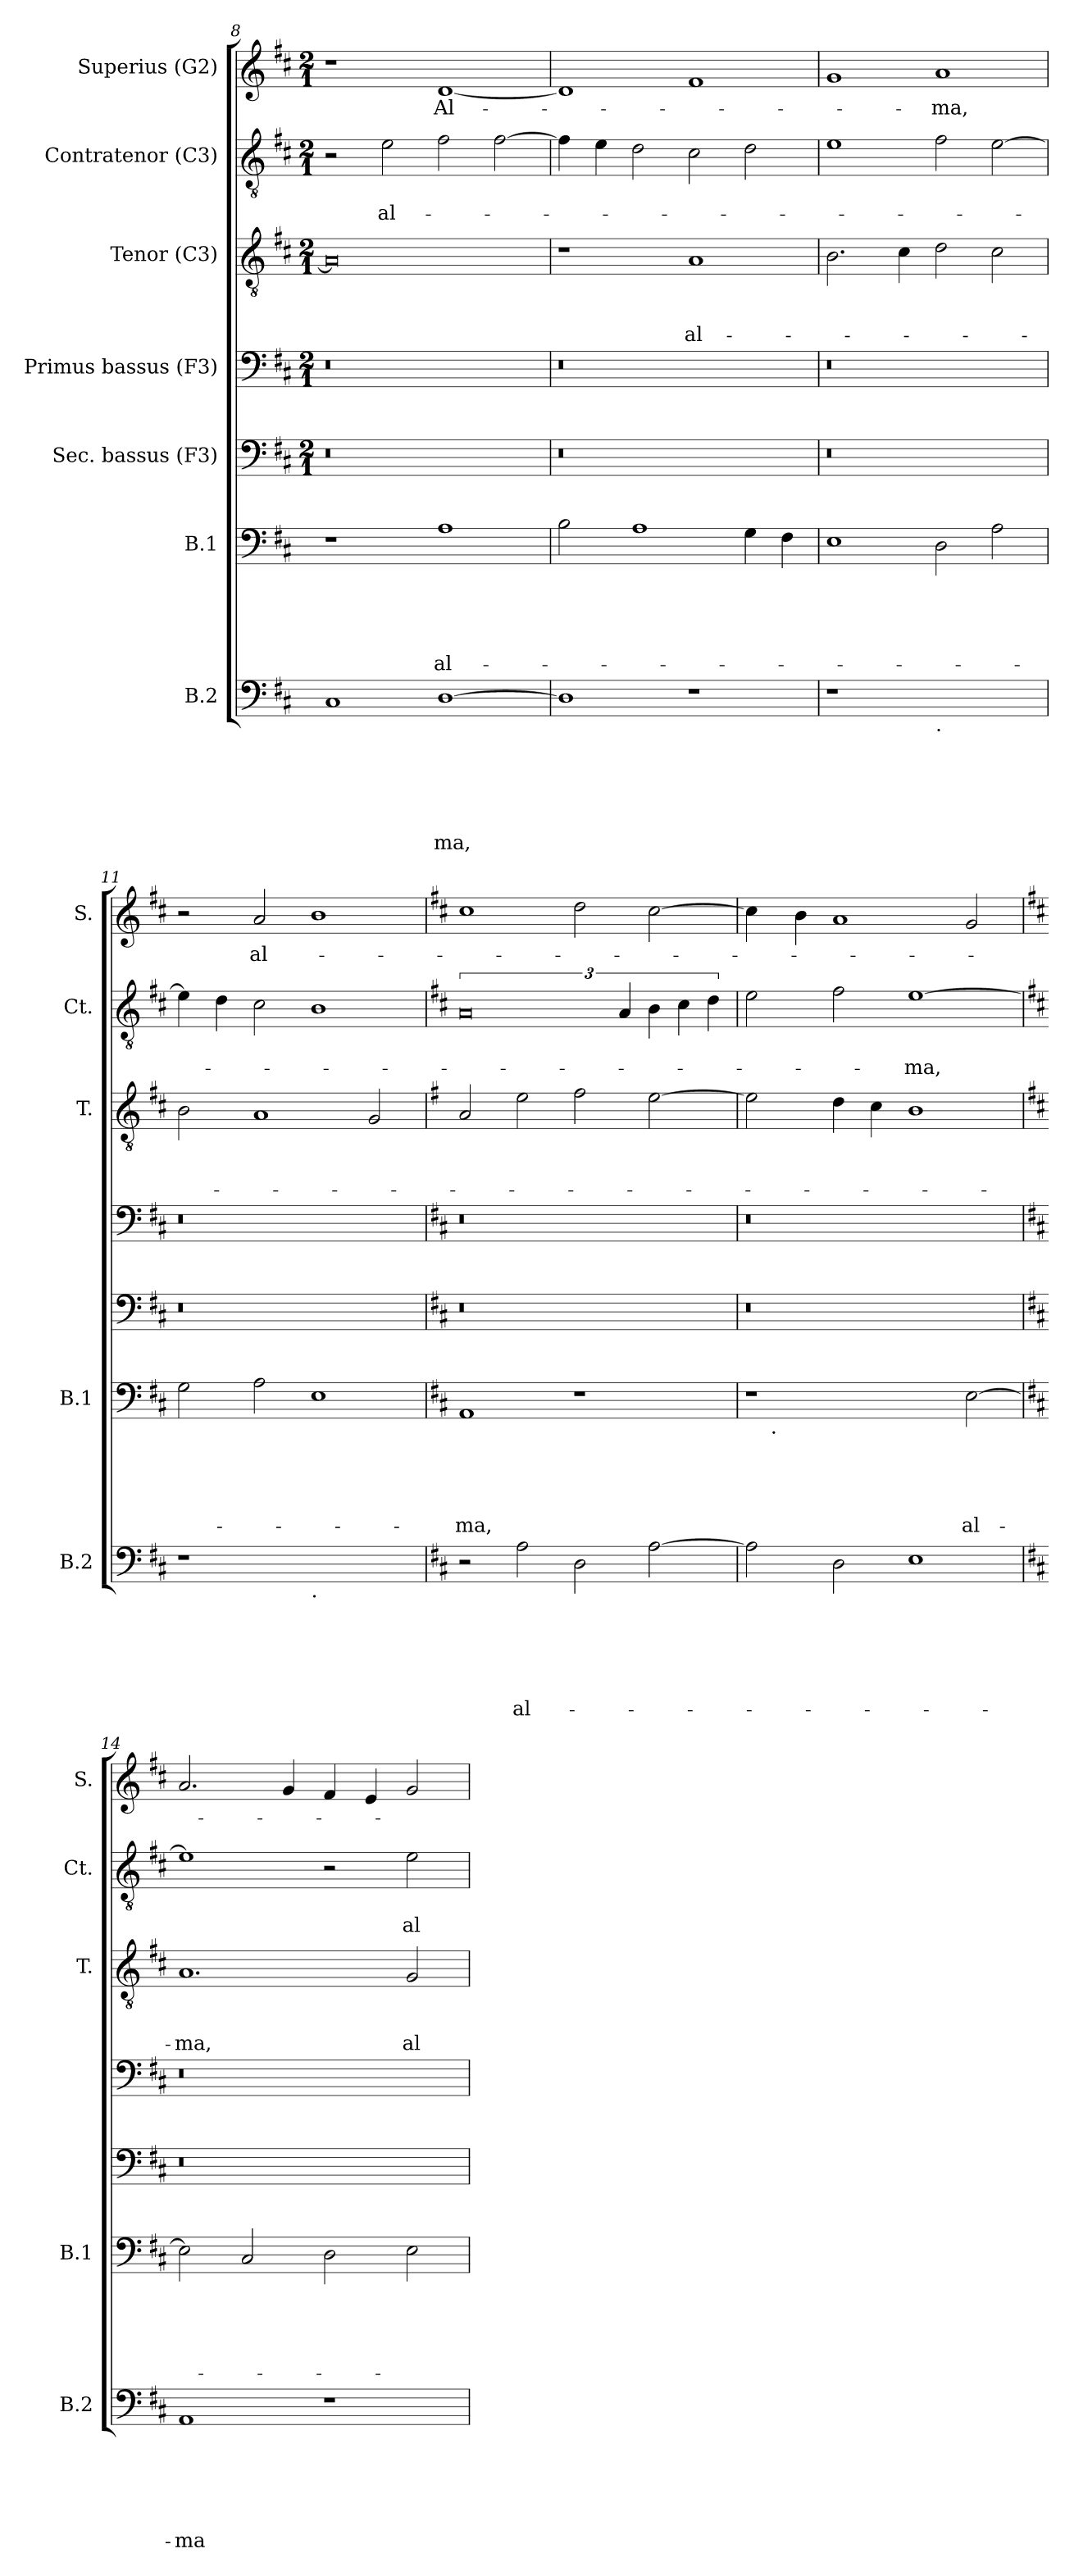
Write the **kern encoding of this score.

**kern	**text	**text	**text	**text	**text	**text	**kern	**text	**text	**text	**text	**text	**kern	**kern	**kern	**text	**text	**text	**kern	**text	**text	**kern	**text
*part7	*part7	*part7	*part7	*part7	*part7	*part7	*part6	*part6	*part6	*part6	*part6	*part6	*part5	*part4	*part3	*part3	*part3	*part3	*part2	*part2	*part2	*part1	*part1
*staff7	*staff7	*staff7	*staff7	*staff7	*staff7	*staff7	*staff6	*staff6	*staff6	*staff6	*staff6	*staff6	*staff5	*staff4	*staff3	*staff3	*staff3	*staff3	*staff2	*staff2	*staff2	*staff1	*staff1
*I"B.2	*	*	*	*	*	*	*I"B.1	*	*	*	*	*	*I"Sec. bassus (F3)	*I"Primus bassus (F3)	*I"Tenor (C3)	*	*	*	*I"Contratenor (C3)	*	*	*I"Superius (G2)	*
*I'B.2	*	*	*	*	*	*	*I'B.1	*	*	*	*	*	*	*	*I'T.	*	*	*	*I'Ct.	*	*	*I'S.	*
*clefF4	*	*	*	*	*	*	*clefF4	*	*	*	*	*	*clefF4	*clefF4	*clefGv2	*	*	*	*clefGv2	*	*	*clefG2	*
*	*	*	*	*	*	*	*	*	*	*	*	*	*	*ITrd7c12	*	*	*	*	*	*	*	*	*
*k[f#c#]	*	*	*	*	*	*	*k[f#c#]	*	*	*	*	*	*k[f#c#]	*k[f#c#]	*k[f#c#]	*	*	*	*k[f#c#]	*	*	*k[f#c#]	*
*D:	*	*	*	*	*	*	*D:	*	*	*	*	*	*D:	*D:	*D:	*	*	*	*D:	*	*	*D:	*
*	*	*	*	*	*	*	*	*	*	*	*	*	*M2/1	*M2/1	*M2/1	*	*	*	*M2/1	*	*	*M2/1	*
=8	=8	=8	=8	=8	=8	=8	=8	=8	=8	=8	=8	=8	=8	=8	=8	=8	=8	=8	=8	=8	=8	=8	=8
1C#	.	.	.	.	.	.	1r	.	.	.	.	.	0r	0r	0A]	.	.	.	2r	.	.	1r	.
!	!	!	!	!	!	!	!	!	!	!	!	!	!	!	!	!	!	!	!	!	!LO:LY:b	!	!
.	.	.	.	.	.	.	.	.	.	.	.	.	.	.	.	.	.	.	2e\	.	al-	.	.
!	!	!	!	!	!	!LO:LY:b	!	!	!	!	!	!LO:LY:b	!	!	!	!	!	!	!	!	!	!	!LO:LY:b
[>1D	.	.	.	.	.	ma,	1A	.	.	.	.	al-	.	.	.	.	.	.	2f#\	.	.	[<1d	Al-
.	.	.	.	.	.	.	.	.	.	.	.	.	.	.	.	.	.	.	[>2f#\	.	.	.	.
=9	=9	=9	=9	=9	=9	=9	=9	=9	=9	=9	=9	=9	=9	=9	=9	=9	=9	=9	=9	=9	=9	=9	=9
1D]	.	.	.	.	.	.	2B\	.	.	.	.	.	0r	0r	1r	.	.	.	4f#\]	.	.	1d]	.
.	.	.	.	.	.	.	.	.	.	.	.	.	.	.	.	.	.	.	4e\	.	.	.	.
.	.	.	.	.	.	.	1A	.	.	.	.	.	.	.	.	.	.	.	2d\	.	.	.	.
!	!	!	!	!	!	!	!	!	!	!	!	!	!	!	!	!	!	!LO:LY:b	!	!	!	!	!
1r	.	.	.	.	.	.	.	.	.	.	.	.	.	.	1A	.	.	al-	2c#\	.	.	1f#	.
.	.	.	.	.	.	.	4G\	.	.	.	.	.	.	.	.	.	.	.	2d\	.	.	.	.
.	.	.	.	.	.	.	4F#\	.	.	.	.	.	.	.	.	.	.	.	.	.	.	.	.
!!LO:PB:g=z
=10	=10	=10	=10	=10	=10	=10	=10	=10	=10	=10	=10	=10	=10	=10	=10	=10	=10	=10	=10	=10	=10	=10	=10
1r	.	.	.	.	.	.	1E	.	.	.	.	.	0r	0r	2.B\	.	.	.	1e	.	.	1g	.
.	.	.	.	.	.	.	.	.	.	.	.	.	.	.	4c#\	.	.	.	.	.	.	.	.
!LO:TX:b:t=.	!	!	!	!	!	!	!	!	!	!	!	!	!	!	!	!	!	!	!	!	!	!	!
!	!	!	!	!	!	!	!	!	!	!	!	!	!	!	!	!	!	!	!	!	!	!	!LO:LY:b
1ryy	.	.	.	.	.	.	2D\	.	.	.	.	.	.	.	2d\	.	.	.	2f#\	.	.	1a	-ma,
.	.	.	.	.	.	.	2A\	.	.	.	.	.	.	.	2c#\	.	.	.	[>2e\	.	.	.	.
=11	=11	=11	=11	=11	=11	=11	=11	=11	=11	=11	=11	=11	=11	=11	=11	=11	=11	=11	=11	=11	=11	=11	=11
1r	.	.	.	.	.	.	2G\	.	.	.	.	.	0r	0r	2B\	.	.	.	4e\]	.	.	2r	.
.	.	.	.	.	.	.	.	.	.	.	.	.	.	.	.	.	.	.	4d\	.	.	.	.
!	!	!	!	!	!	!	!	!	!	!	!	!	!	!	!	!	!	!	!	!	!	!	!LO:LY:b
.	.	.	.	.	.	.	2A\	.	.	.	.	.	.	.	1A	.	.	.	2c#\	.	.	2a/	al-
!LO:TX:b:t=.	!	!	!	!	!	!	!	!	!	!	!	!	!	!	!	!	!	!	!	!	!	!	!
1ryy	.	.	.	.	.	.	1E	.	.	.	.	.	.	.	.	.	.	.	1B	.	.	1b	.
.	.	.	.	.	.	.	.	.	.	.	.	.	.	.	2G/	.	.	.	.	.	.	.	.
=12	=12	=12	=12	=12	=12	=12	=12	=12	=12	=12	=12	=12	=12	=12	=12	=12	=12	=12	=12	=12	=12	=12	=12
*	*	*	*	*	*	*	*	*	*	*	*	*	*	*	*k[f#]	*	*	*	*	*	*	*	*
*	*	*	*	*	*	*	*	*	*	*	*	*	*	*	*G:	*	*	*	*	*	*	*	*
!	!	!	!	!	!	!	!	!	!	!	!	!LO:LY:b	!	!	!	!	!	!	!	!	!	!	!
2r	.	.	.	.	.	.	1AA	.	.	.	.	-ma,	0r	0r	2A/	.	.	.	3%4A	.	.	1cc#	.
!	!	!	!	!	!	!LO:LY:b	!	!	!	!	!	!	!	!	!	!	!	!	!	!	!	!	!
2A\	.	.	.	.	.	al-	.	.	.	.	.	.	.	.	2e\	.	.	.	.	.	.	.	.
2D\	.	.	.	.	.	.	1r	.	.	.	.	.	.	.	2f#\	.	.	.	.	.	.	2dd\	.
.	.	.	.	.	.	.	.	.	.	.	.	.	.	.	.	.	.	.	6A/	.	.	.	.
[>2A\	.	.	.	.	.	.	.	.	.	.	.	.	.	.	[>2e\	.	.	.	6B\	.	.	[>2cc#\	.
.	.	.	.	.	.	.	.	.	.	.	.	.	.	.	.	.	.	.	6c#\	.	.	.	.
.	.	.	.	.	.	.	.	.	.	.	.	.	.	.	.	.	.	.	6d\	.	.	.	.
=13	=13	=13	=13	=13	=13	=13	=13	=13	=13	=13	=13	=13	=13	=13	=13	=13	=13	=13	=13	=13	=13	=13	=13
*	*	*	*	*	*	*	*^	*	*	*	*	*	*	*	*	*	*	*	*	*	*	*	*
2A\]	.	.	.	.	.	.	1r	8ryy	.	.	.	.	.	0r	0r	2e\]	.	.	.	2e\	.	.	4cc#\]	.
!	!	!	!	!	!	!	!	!LO:TX:b:t=.	!	!	!	!	!	!	!	!	!	!	!	!	!	!	!	!
.	.	.	.	.	.	.	.	1...ryy	.	.	.	.	.	.	.	.	.	.	.	.	.	.	.	.
.	.	.	.	.	.	.	.	.	.	.	.	.	.	.	.	.	.	.	.	.	.	.	4b\	.
2D\	.	.	.	.	.	.	.	.	.	.	.	.	.	.	.	4d\	.	.	.	2f#\	.	.	1a	.
.	.	.	.	.	.	.	.	.	.	.	.	.	.	.	.	4c\	.	.	.	.	.	.	.	.
!	!	!	!	!	!	!	!	!	!	!	!	!	!	!	!	!	!	!	!	!	!	!LO:LY:b	!	!
1E	.	.	.	.	.	.	2ryy	.	.	.	.	.	.	.	.	1B	.	.	.	[<1e	.	-ma,	.	.
!	!	!	!	!	!	!	!	!	!	!	!	!	!LO:LY:b	!	!	!	!	!	!	!	!	!	!	!
.	.	.	.	.	.	.	[<2E\	.	.	.	.	.	al-	.	.	.	.	.	.	.	.	.	2g/	.
*	*	*	*	*	*	*	*v	*v	*	*	*	*	*	*	*	*	*	*	*	*	*	*	*	*
!!LO:LB:g=z
=14	=14	=14	=14	=14	=14	=14	=14	=14	=14	=14	=14	=14	=14	=14	=14	=14	=14	=14	=14	=14	=14	=14	=14
*	*	*	*	*	*	*	*	*	*	*	*	*	*	*	*k[f#c#]	*	*	*	*	*	*	*	*
*	*	*	*	*	*	*	*	*	*	*	*	*	*	*	*D:	*	*	*	*	*	*	*	*
*	*	*	*	*	*	*	*^	*	*	*	*	*	*	*	*	*	*	*	*	*	*	*	*
!	!	!	!	!	!	!LO:LY:b	!	!	!	!	!	!	!	!	!	!	!	!	!LO:LY:b	!	!	!	!	!
*	*	*	*	*	*	*	*v	*v	*	*	*	*	*	*	*	*	*	*	*	*	*	*	*	*
1AA	.	.	.	.	.	-ma	2E\]	.	.	.	.	.	0r	0r	1.A	.	.	-ma,	1e]	.	.	2.a/	.
.	.	.	.	.	.	.	2C#/	.	.	.	.	.	.	.	.	.	.	.	.	.	.	.	.
.	.	.	.	.	.	.	.	.	.	.	.	.	.	.	.	.	.	.	.	.	.	4g/	.
1r	.	.	.	.	.	.	2D\	.	.	.	.	.	.	.	.	.	.	.	2r	.	.	4f#/	.
.	.	.	.	.	.	.	.	.	.	.	.	.	.	.	.	.	.	.	.	.	.	4e/	.
!	!	!	!	!	!	!	!	!	!	!	!	!	!	!	!	!	!	!LO:LY:b	!	!	!LO:LY:b	!	!
.	.	.	.	.	.	.	2E\	.	.	.	.	.	.	.	2G/	.	.	al-	[>2e\	.	al-	[<2g/	.
=	=	=	=	=	=	=	=	=	=	=	=	=	=	=	=	=	=	=	=	=	=	=	=
*-	*-	*-	*-	*-	*-	*-	*-	*-	*-	*-	*-	*-	*-	*-	*-	*-	*-	*-	*-	*-	*-	*-	*-
